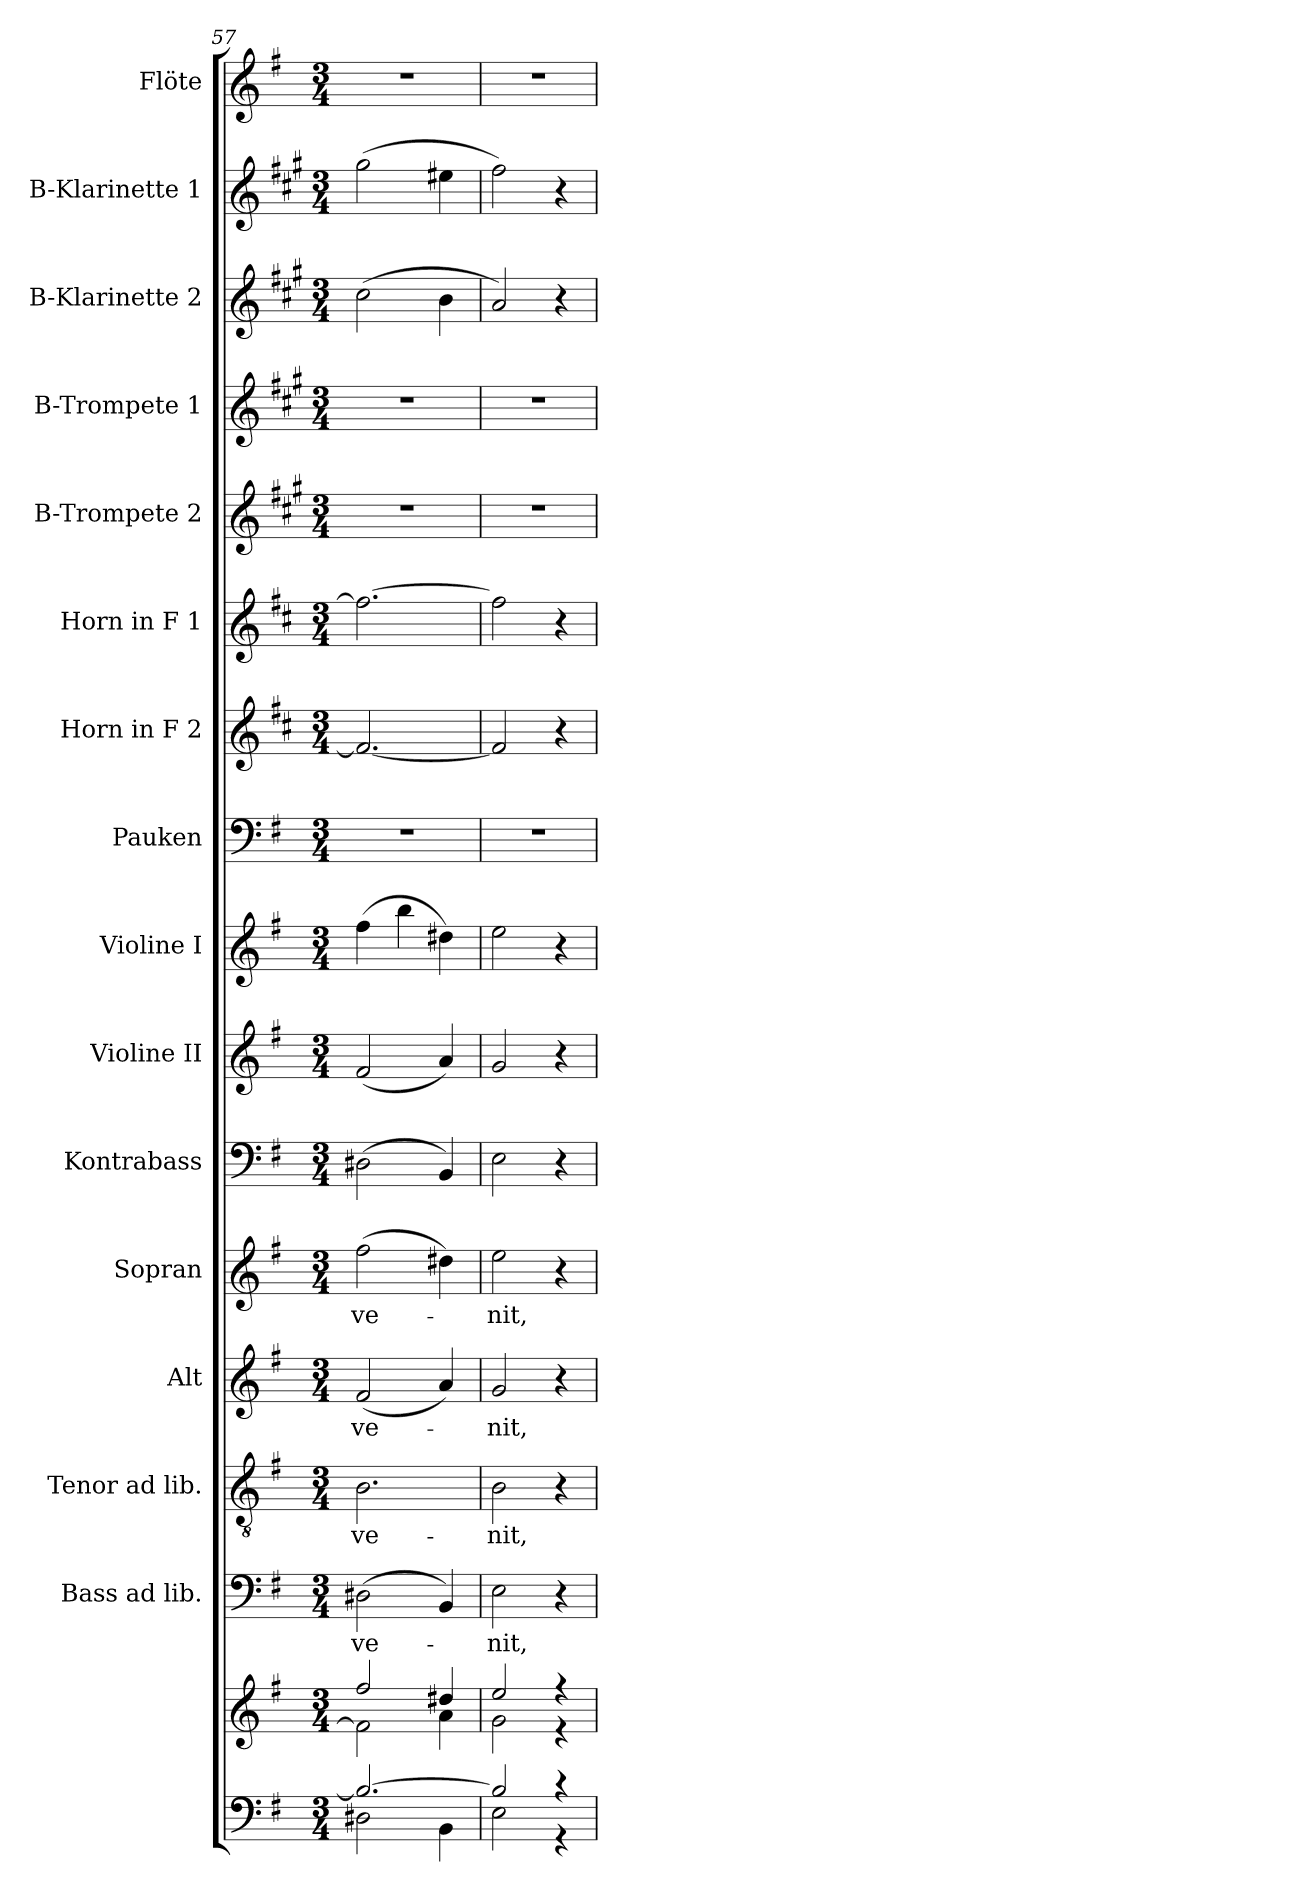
**kern	**kern	**kern	**text	**kern	**text	**kern	**text	**kern	**text	**kern	**kern	**kern	**kern	**kern	**kern	**kern	**kern	**kern	**kern	**kern
*part16	*part16	*part15	*part15	*part14	*part14	*part13	*part13	*part12	*part12	*part11	*part10	*part9	*part8	*part7	*part6	*part5	*part4	*part3	*part2	*part1
*staff17	*staff16	*staff15	*staff15	*staff14	*staff14	*staff13	*staff13	*staff12	*staff12	*staff11	*staff10	*staff9	*staff8	*staff7	*staff6	*staff5	*staff4	*staff3	*staff2	*staff1
*	*	*I"Bass ad lib.	*	*I"Tenor ad lib.	*	*I"Alt	*	*I"Sopran	*	*I"Kontrabass	*I"Violine II	*I"Violine I	*I"Pauken	*I"Horn in F 2	*I"Horn in F 1	*I"B-Trompete 2	*I"B-Trompete 1	*I"B-Klarinette 2	*I"B-Klarinette 1	*I"Flöte
*	*	*I'B.	*	*I'T.	*	*I'A.	*	*I'S.	*	*I'Kb.	*I'Vl. II	*I'Vl. I	*I'Pk.	*	*I'Hr. 1	*I'B Trp. 2	*I'B Trp. 1	*I'B Kl. 2	*I'B Kl. 1	*I'Fl.
*clefF4	*clefG2	*clefF4	*	*clefGv2	*	*clefG2	*	*clefG2	*	*clefF4	*clefG2	*clefG2	*clefF4	*clefG2	*clefG2	*clefG2	*clefG2	*clefG2	*clefG2	*clefG2
*	*	*	*	*	*	*	*	*	*	*ITrd7c12	*	*	*	*ITrd4c7	*ITrd4c7	*ITrd1c2	*ITrd1c2	*ITrd1c2	*ITrd1c2	*
*k[f#]	*k[f#]	*k[f#]	*	*k[f#]	*	*k[f#]	*	*k[f#]	*	*k[f#]	*k[f#]	*k[f#]	*k[f#]	*k[f#]	*k[f#]	*k[f#]	*k[f#]	*k[f#]	*k[f#]	*k[f#]
*G:	*G:	*G:	*	*G:	*	*G:	*	*G:	*	*G:	*G:	*G:	*G:	*G:	*G:	*G:	*G:	*G:	*G:	*G:
*M3/4	*M3/4	*M3/4	*	*M3/4	*	*M3/4	*	*M3/4	*	*M3/4	*M3/4	*M3/4	*M3/4	*M3/4	*M3/4	*M3/4	*M3/4	*M3/4	*M3/4	*M3/4
=57	=57	=57	=57	=57	=57	=57	=57	=57	=57	=57	=57	=57	=57	=57	=57	=57	=57	=57	=57	=57
*^	*^	*	*	*	*	*	*	*	*	*	*	*	*	*	*	*	*	*	*	*
!	!	!	!	!	!LO:LY:b	!	!LO:LY:b	!	!LO:LY:b	!	!LO:LY:b	!	!	!	!	!	!	!	!	!	!	!
2.B/_	2D#X\	2ff#/	2f#\]	(>2D#X\	ve-	2.B\	ve-	(<2f#/	ve-	(>2ff#\	ve-	(>2DD#X\	(<2f#/	(>4ff#\	2.r	2.B/_	2.b\_	2.r	2.r	(>2b\	(>2ff#\	2.r
.	.	.	.	.	.	.	.	.	.	.	.	.	.	4bb\	.	.	.	.	.	.	.	.
.	4BB\	4dd#X/	4a\	4BB/)	.	.	.	4a/)	.	4dd#X\)	.	4BBB/)	4a/)	4dd#X\)	.	.	.	.	.	4a\	4dd#X\	.
=58	=58	=58	=58	=58	=58	=58	=58	=58	=58	=58	=58	=58	=58	=58	=58	=58	=58	=58	=58	=58	=58	=58
!	!	!	!	!	!LO:LY:b	!	!LO:LY:b	!	!LO:LY:b	!	!LO:LY:b	!	!	!	!	!	!	!	!	!	!	!
2B/]	2E\	2ee/	2g\	2E\	-nit,	2B\	-nit,	2g/	-nit,	2ee\	-nit,	2EE\	2g/	2ee\	2.r	2B/]	2b\]	2.r	2.r	2g/)	2ee\)	2.r
4r	4r	4r	4r	4r	.	4r	.	4r	.	4r	.	4r	4r	4r	.	4r	4r	.	.	4r	4r	.
*v	*v	*	*	*	*	*	*	*	*	*	*	*	*	*	*	*	*	*	*	*	*	*
*	*v	*v	*	*	*	*	*	*	*	*	*	*	*	*	*	*	*	*	*	*	*
=	=	=	=	=	=	=	=	=	=	=	=	=	=	=	=	=	=	=	=	=
*-	*-	*-	*-	*-	*-	*-	*-	*-	*-	*-	*-	*-	*-	*-	*-	*-	*-	*-	*-	*-
